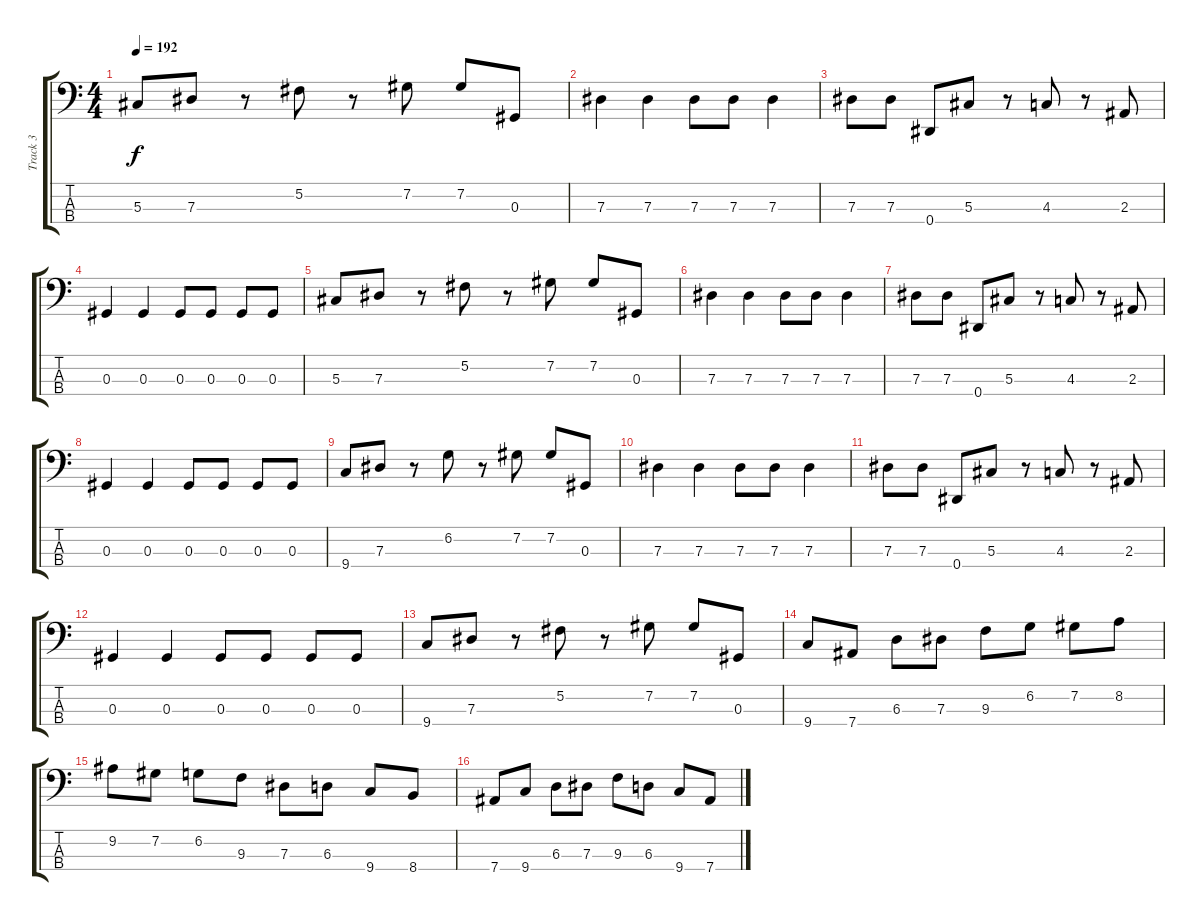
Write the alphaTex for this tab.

\track ("Track 3" "Track 3") {instrument electricbassfinger}
\staff {score tabs}
\tuning (Gb2 Db2 Ab1 Eb1) {hide}
\ts (4 4)
\tempo 192
\clef f4
\ks c
5.3.8{dy f} 7.3.8 r.8 5.2.8 r.8 7.2.8 7.2.8 0.3.8 |
7.3.4 7.3.4 7.3.8 7.3.8 7.3.4 |
7.3.8 7.3.8 0.4.8 5.3.8 r.8 4.3.8 r.8 2.3.8 |
0.3.4 0.3.4 0.3.8 0.3.8 0.3.8 0.3.8 |
5.3.8 7.3.8 r.8 5.2.8 r.8 7.2.8 7.2.8 0.3.8 |
7.3.4 7.3.4 7.3.8 7.3.8 7.3.4 |
7.3.8 7.3.8 0.4.8 5.3.8 r.8 4.3.8 r.8 2.3.8 |
0.3.4 0.3.4 0.3.8 0.3.8 0.3.8 0.3.8 |
9.4.8 7.3.8 r.8 6.2.8 r.8 7.2.8 7.2.8 0.3.8 |
7.3.4 7.3.4 7.3.8 7.3.8 7.3.4 |
7.3.8 7.3.8 0.4.8 5.3.8 r.8 4.3.8 r.8 2.3.8 |
0.3.4 0.3.4 0.3.8 0.3.8 0.3.8 0.3.8 |
9.4.8 7.3.8 r.8 5.2.8 r.8 7.2.8 7.2.8 0.3.8 |
9.4.8 7.4.8 6.3.8 7.3.8 9.3.8 6.2.8 7.2.8 8.2.8 |
9.2.8 7.2.8 6.2.8 9.3.8 7.3.8 6.3.8 9.4.8 8.4.8 |
7.4.8 9.4.8 6.3.8 7.3.8 9.3.8 6.3.8 9.4.8 7.4.8
